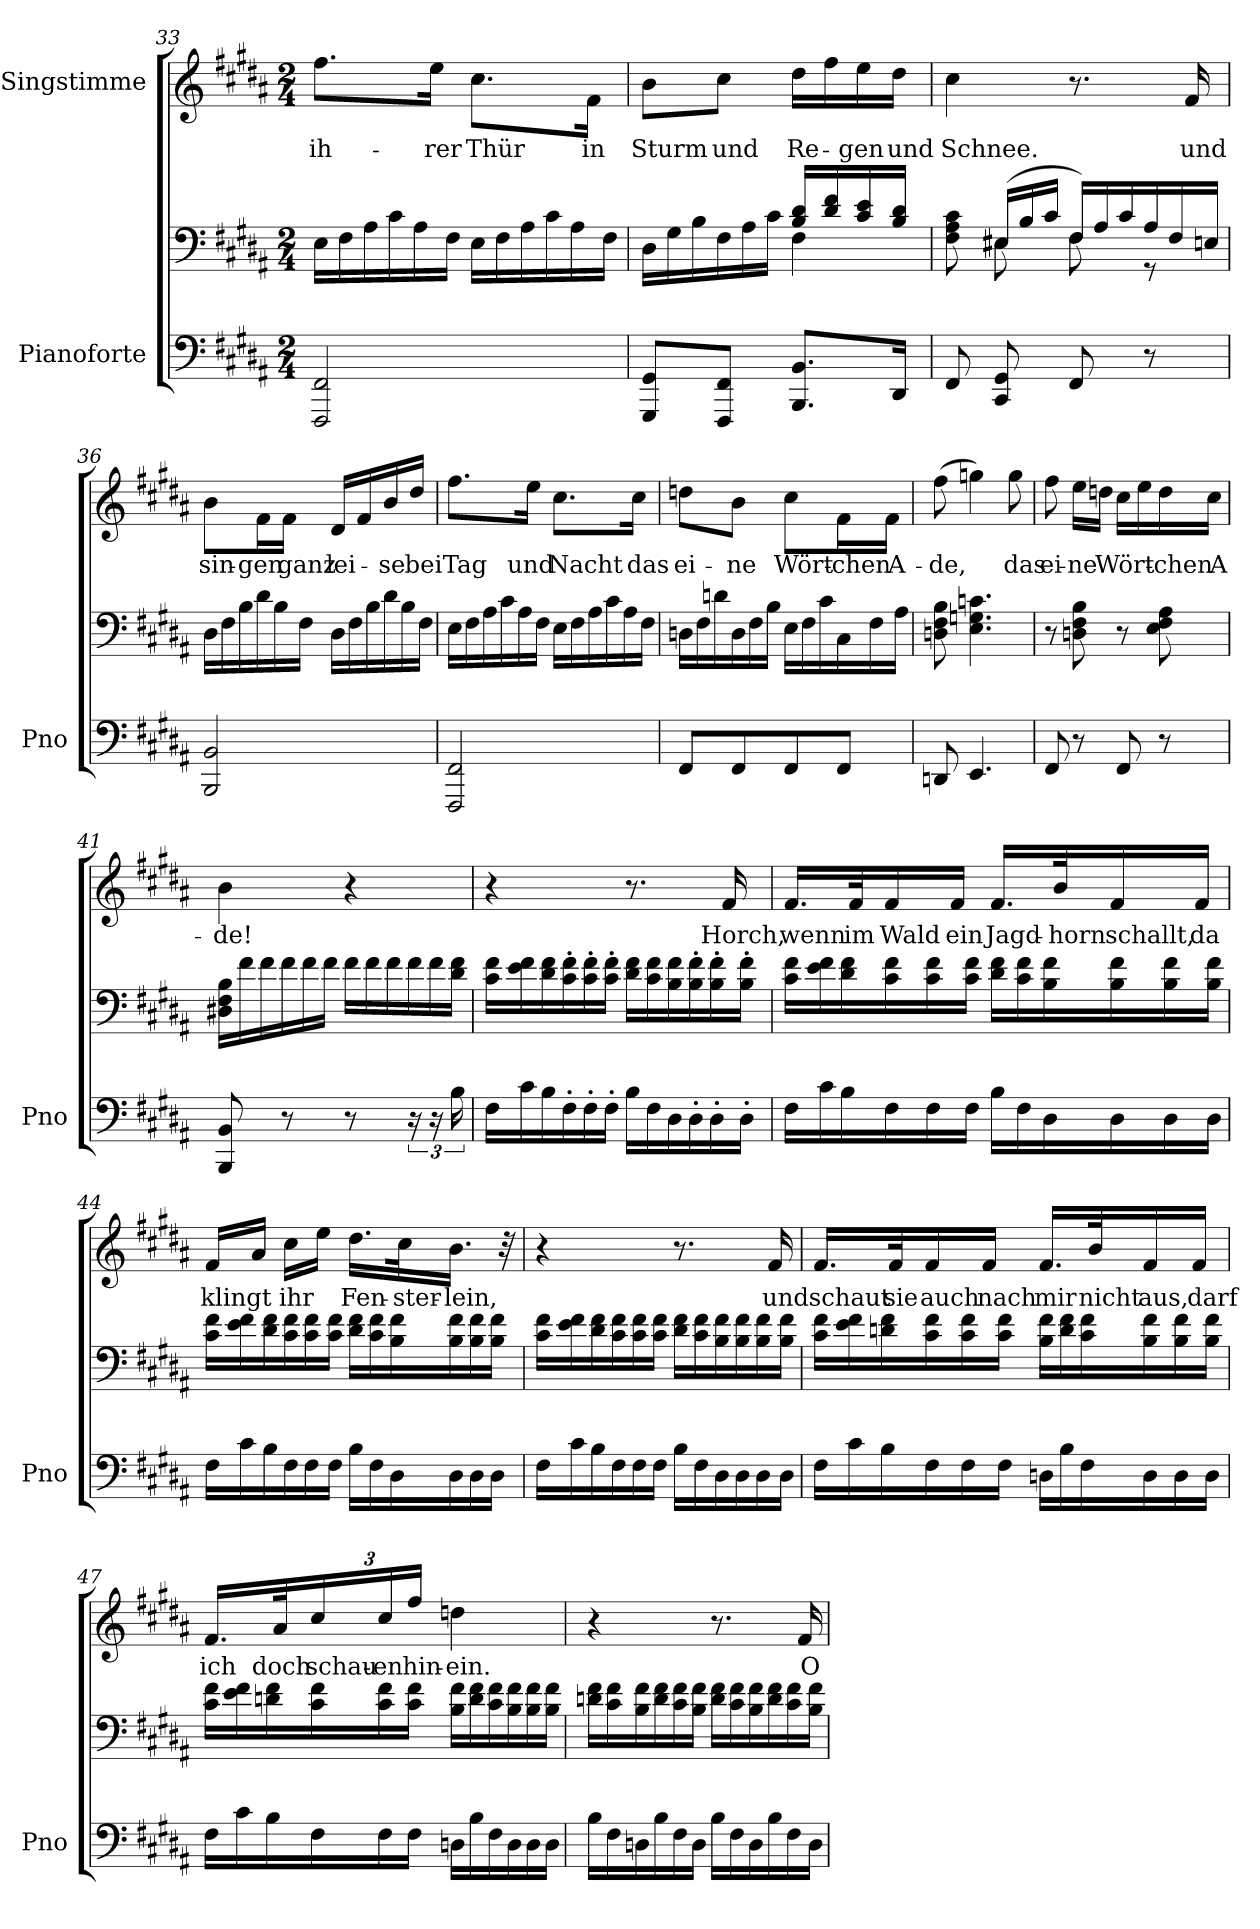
**kern	**kern	**kern	**text
*part2	*part2	*part1	*part1
*staff3	*staff2	*staff1	*staff1
*I"Pianoforte	*	*I"Singstimme	*
*I'Pno	*	*	*
*clefF4	*clefF4	*clefG2	*
*k[f#c#g#d#a#]	*k[f#c#g#d#a#]	*k[f#c#g#d#a#]	*
*M2/4	*M2/4	*M2/4	*
*	*Xtuplet	*	*
=33	=33	=33	=33
!	!	!	!LO:LY:b
2FFF#/ 2FF#/	24E\LL	8.ff#\L	ih-
.	24F#\	.	.
.	24A#\	.	.
.	24c#\	.	.
.	24A#\	.	.
!	!	!	!LO:LY:b
.	.	16ee\Jk	-rer
.	24F#\JJ	.	.
!	!	!	!LO:LY:b
.	24E\LL	8.cc#\L	Thür
.	24F#\	.	.
.	24A#\	.	.
.	24c#\	.	.
.	24A#\	.	.
!	!	!	!LO:LY:b
.	.	16f#\Jk	in
.	24F#\JJ	.	.
!!LO:PB:g=z
=34	=34	=34	=34
*	*^	*	*
!	!	!	!	!LO:LY:b
8GGG#/ 8GG#/L	24D#\LL	4ryy	8b\L	Sturm
.	24G#\	.	.	.
.	24B\	.	.	.
!	!	!	!	!LO:LY:b
8FFF#/ 8FF#/J	24F#\	.	8cc#\J	und
.	24A#\	.	.	.
.	24c#\JJ	.	.	.
!	!	!	!	!LO:LY:b
8.BBB/ 8.BB/L	16B/ 16d#/LL	4F#\	16dd#\LL	Re-
.	16d#/ 16f#/	.	16ff#\	.
!	!	!	!	!LO:LY:b
.	16c#/ 16e/	.	16ee\	-gen
!	!	!	!	!LO:LY:b
16DD#/Jk	16B/ 16d#/JJ	.	16dd#\JJ	und
=35	=35	=35	=35	=35
!	!	!	!	!LO:LY:b
8FF#/	8F#\ 8A#\ 8c#\	8ryy	4cc#\	Schnee.
8CC#/ 8GG#/	(>24E#X/LL	8E#\	.	.
.	24B/	.	.	.
.	24c#/JJ	.	.	.
8FF#/	24F#/LL)	8F#\	8.r	.
.	24A#/	.	.	.
.	24c#/	.	.	.
8r	24A#/	8r	.	.
.	24F#/	.	.	.
!	!	!	!	!LO:LY:b
.	.	.	16f#/	und
.	24En/JJ	.	.	.
*	*v	*v	*	*
=36	=36	=36	=36
!	!	!	!LO:LY:b
2BBB/ 2BB/	24D#\LL	8b\L	sin-
.	24F#\	.	.
.	24B\	.	.
!	!	!	!LO:LY:b
.	24d#\	16f#\L	-gen
.	24B\	.	.
!	!	!	!LO:LY:b
.	.	16f#\JJ	ganz
.	24F#\JJ	.	.
!	!	!	!LO:LY:b
.	24D#\LL	16d#/LL	lei-
.	24F#\	.	.
.	.	16f#/	.
.	24B\	.	.
!	!	!	!LO:LY:b
.	24d#\	16b/	-se
.	24B\	.	.
!	!	!	!LO:LY:b
.	.	16dd#/JJ	bei
.	24F#\JJ	.	.
!!LO:LB:g=z
=37	=37	=37	=37
!	!	!	!LO:LY:b
2FFF#/ 2FF#/	24E\LL	8.ff#\L	Tag
.	24F#\	.	.
.	24A#\	.	.
.	24c#\	.	.
.	24A#\	.	.
!	!	!	!LO:LY:b
.	.	16ee\Jk	und
.	24F#\JJ	.	.
!	!	!	!LO:LY:b
.	24E\LL	8.cc#\L	Nacht
.	24F#\	.	.
.	24A#\	.	.
.	24c#\	.	.
.	24A#\	.	.
!	!	!	!LO:LY:b
.	.	16cc#\Jk	das
.	24F#\JJ	.	.
=38	=38	=38	=38
!	!	!	!LO:LY:b
8FF#/L	24Dn\LL	8ddn\L	ei-
.	24F#\	.	.
.	24dn\	.	.
!	!	!	!LO:LY:b
8FF#/	24D\	8b\J	-ne
.	24F#\	.	.
.	24B\JJ	.	.
!	!	!	!LO:LY:b
8FF#/	24E\LL	8cc#\L	Wört-
.	24F#\	.	.
.	24c#\	.	.
!	!	!	!LO:LY:b
8FF#/J	24C#\	16f#\L	-chen
.	24F#\	.	.
!	!	!	!LO:LY:b
.	.	16f#\JJ	A-
.	24A#\JJ	.	.
=39	=39	=39	=39
!	!	!	!LO:LY:b
8DDn/	8Dn\ 8F#\ 8B\	(>8ff#\	-de,
4.EE/	4.E\ 4.Gn\ 4.cn\	4ggn\)	.
!	!	!	!LO:LY:b
.	.	8gg\	das
=40	=40	=40	=40
!	!	!	!LO:LY:b
8FF#/	8r	8ff#\	ei-
!	!	!	!LO:LY:b
8r	8Dn\ 8F#\ 8B\	16ee\LL	-ne
.	.	16ddn\JJ	.
!	!	!	!LO:LY:b
8FF#/	8r	16cc#\LL	Wört-
.	.	16ee\	.
!	!	!	!LO:LY:b
8r	8E\ 8F#\ 8A#\	16dd\	-chen
!	!	!	!LO:LY:b
.	.	16cc#\JJ	A-
!!LO:LB:g=z
=41	=41	=41	=41
!	!	!	!LO:LY:b
8BBB/ 8BB/	24D#X\ 24F#\ 24B\LL	4b\	-de!
.	24f#\	.	.
.	24f#\	.	.
8r	24f#\	.	.
.	24f#\	.	.
.	24f#\JJ	.	.
8r	24f#\LL	4r	.
.	24f#\	.	.
.	24f#\	.	.
24r	24f#\	.	.
24r	24f#\	.	.
24B\	24d#\ 24f#\JJ	.	.
=42	=42	=42	=42
*Xtuplet	*	*	*
24F#\LL	24c#\ 24f#\LL	4r	.
24c#\	24e\ 24f#\	.	.
24B\	24d#\ 24f#\	.	.
24F#'\	24c#\' 24f#\'	.	.
24F#'\	24c#\' 24f#\'	.	.
24F#'\JJ	24c#\' 24f#\'JJ	.	.
24B\LL	24d#\ 24f#\LL	8.r	.
24F#\	24c#\ 24f#\	.	.
24D#\	24B\ 24f#\	.	.
24D#'\	24B\' 24f#\'	.	.
24D#'\	24B\' 24f#\'	.	.
!	!	!	!LO:LY:b
.	.	16f#/	Horch,
24D#'\JJ	24B\' 24f#\'JJ	.	.
=43	=43	=43	=43
!	!	!	!LO:LY:b
24F#\LL	24c#\ 24f#\LL	16.f#/LL	wenn
24c#\	24e\ 24f#\	.	.
24B\	24d#\ 24f#\	.	.
!	!	!	!LO:LY:b
.	.	32f#/K	im
!	!	!	!LO:LY:b
24F#\	24c#\ 24f#\	16f#/	Wald
24F#\	24c#\ 24f#\	.	.
!	!	!	!LO:LY:b
.	.	16f#/JJ	ein
24F#\JJ	24c#\ 24f#\JJ	.	.
!	!	!	!LO:LY:b
24B\LL	24d#\ 24f#\LL	16.f#/LL	Jagd-
24F#\	24c#\ 24f#\	.	.
24D#\	24B\ 24f#\	.	.
!	!	!	!LO:LY:b
.	.	32b/K	-horn
!	!	!	!LO:LY:b
24D#\	24B\ 24f#\	16f#/	schallt,
24D#\	24B\ 24f#\	.	.
!	!	!	!LO:LY:b
.	.	16f#/JJ	da
24D#\JJ	24B\ 24f#\JJ	.	.
!!LO:LB:g=z
=44	=44	=44	=44
!	!	!	!LO:LY:b
24F#\LL	24c#\ 24f#\LL	16f#/LL	klingt
24c#\	24e\ 24f#\	.	.
.	.	16a#/JJ	.
24B\	24d#\ 24f#\	.	.
!	!	!	!LO:LY:b
24F#\	24c#\ 24f#\	16cc#\LL	ihr
24F#\	24c#\ 24f#\	.	.
.	.	16ee\JJ	.
24F#\JJ	24c#\ 24f#\JJ	.	.
!	!	!	!LO:LY:b
24B\LL	24d#\ 24f#\LL	16.dd#\LL	Fen-
24F#\	24c#\ 24f#\	.	.
24D#\	24B\ 24f#\	.	.
!	!	!	!LO:LY:b
.	.	32cc#\K	-ster-
!	!	!	!LO:LY:b
24D#\	24B\ 24f#\	16.b\JJ	-lein,
24D#\	24B\ 24f#\	.	.
24D#\JJ	24B\ 24f#\JJ	.	.
.	.	32r	.
=45	=45	=45	=45
24F#\LL	24c#\ 24f#\LL	4r	.
24c#\	24e\ 24f#\	.	.
24B\	24d#\ 24f#\	.	.
24F#\	24c#\ 24f#\	.	.
24F#\	24c#\ 24f#\	.	.
24F#\JJ	24c#\ 24f#\JJ	.	.
24B\LL	24d#\ 24f#\LL	8.r	.
24F#\	24c#\ 24f#\	.	.
24D#\	24B\ 24f#\	.	.
24D#\	24B\ 24f#\	.	.
24D#\	24B\ 24f#\	.	.
!	!	!	!LO:LY:b
.	.	16f#/	und
24D#\JJ	24B\ 24f#\JJ	.	.
=46	=46	=46	=46
!	!	!	!LO:LY:b
24F#\LL	24c#\ 24f#\LL	16.f#/LL	schaut
24c#\	24e\ 24f#\	.	.
24B\	24dn\ 24f#\	.	.
!	!	!	!LO:LY:b
.	.	32f#/K	sie
!	!	!	!LO:LY:b
24F#\	24c#\ 24f#\	16f#/	auch
24F#\	24c#\ 24f#\	.	.
!	!	!	!LO:LY:b
.	.	16f#/JJ	nach
24F#\JJ	24c#\ 24f#\JJ	.	.
!	!	!	!LO:LY:b
24Dn\LL	24B\ 24f#\LL	16.f#/LL	mir
24B\	24d\ 24f#\	.	.
24F#\	24c#\ 24f#\	.	.
!	!	!	!LO:LY:b
.	.	32b/K	nicht
!	!	!	!LO:LY:b
24D\	24B\ 24f#\	16f#/	aus,
24D\	24B\ 24f#\	.	.
!	!	!	!LO:LY:b
.	.	16f#/JJ	darf
24D\JJ	24B\ 24f#\JJ	.	.
!!LO:LB:g=z
=47	=47	=47	=47
!	!	!	!LO:LY:b
24F#\LL	24c#\ 24f#\LL	16.f#/LL	ich
24c#\	24e\ 24f#\	.	.
24B\	24dn\ 24f#\	.	.
!	!	!	!LO:LY:b
.	.	32a#/K	doch
*	*	*Xbrackettup	*
!	!	!	!LO:LY:b
24F#\	24c#\ 24f#\	24cc#/	schau-
!	!	!	!LO:LY:b
24F#\	24c#\ 24f#\	24cc#/	-en
!	!	!	!LO:LY:b
24F#\JJ	24c#\ 24f#\JJ	24ff#/JJ	hin-
!	!	!	!LO:LY:b
24Dn\LL	24B\ 24f#\LL	4ddn\	-ein.
24B\	24d\ 24f#\	.	.
24F#\	24c#\ 24f#\	.	.
24D\	24B\ 24f#\	.	.
24D\	24B\ 24f#\	.	.
24D\JJ	24B\ 24f#\JJ	.	.
=48	=48	=48	=48
24B\LL	24dn\ 24f#\LL	4r	.
24F#\	24c#\ 24f#\	.	.
24Dn\	24B\ 24f#\	.	.
24B\	24d\ 24f#\	.	.
24F#\	24c#\ 24f#\	.	.
24D\JJ	24B\ 24f#\JJ	.	.
24B\LL	24d\ 24f#\LL	8.r	.
24F#\	24c#\ 24f#\	.	.
24D\	24B\ 24f#\	.	.
24B\	24d\ 24f#\	.	.
24F#\	24c#\ 24f#\	.	.
!	!	!	!LO:LY:b
.	.	16f#/	O
24D\JJ	24B\ 24f#\JJ	.	.
=	=	=	=
*-	*-	*-	*-
